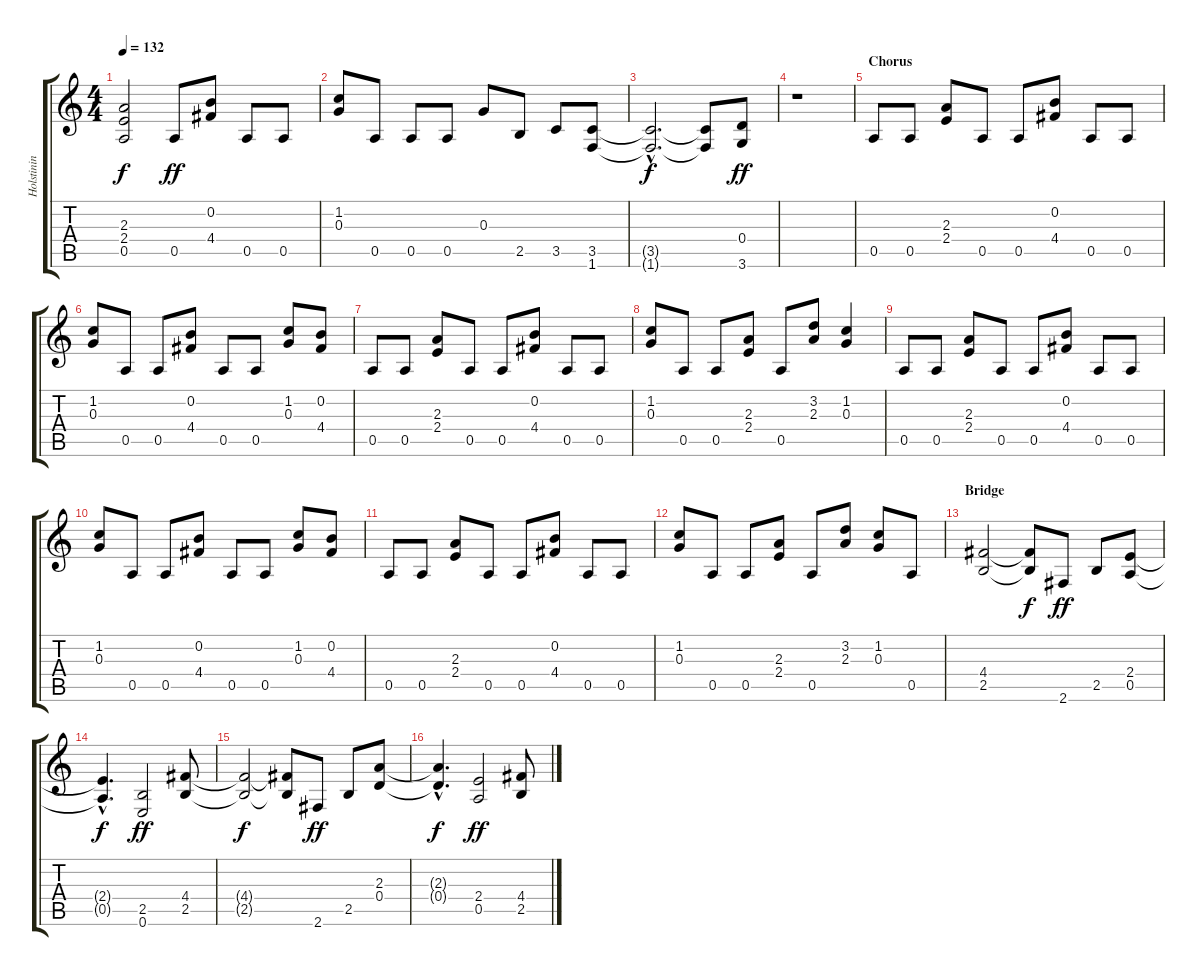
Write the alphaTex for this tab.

\track ("Holstinin" "Holstinin") {instrument distortionguitar}
\staff {score tabs}
\tuning (E4 B3 G3 D3 A2 E2) {hide}
\ts (4 4)
\tempo 132
\clef g2
\ks c
(2.3{t} 2.4{t} 0.5{t}).2{dy f} 0.5.8{dy ff} (0.2 4.4).8 0.5.8 0.5.8 |
(1.2 0.3).8 0.5.8 0.5.8 0.5.8 0.3.8 2.5.8 3.5.8 (3.5 1.6).8 |
(3.5{hac t} 1.6{hac t}).2{d dy f} (3.5{t} 1.6{t}).8 (0.4 3.6).8{dy ff} |
r.1 |
\section ("" "Chorus")
0.5.8 0.5.8 (2.3 2.4).8 0.5.8 0.5.8 (0.2 4.4).8 0.5.8 0.5.8 |
(1.2 0.3).8 0.5.8 0.5.8 (0.2 4.4).8 0.5.8 0.5.8 (1.2 0.3).8 (0.2 4.4).8 |
0.5.8 0.5.8 (2.3 2.4).8 0.5.8 0.5.8 (0.2 4.4).8 0.5.8 0.5.8 |
(1.2 0.3).8 0.5.8 0.5.8 (2.3 2.4).8 0.5.8 (3.2 2.3).8 (1.2 0.3).4 |
0.5.8 0.5.8 (2.3 2.4).8 0.5.8 0.5.8 (0.2 4.4).8 0.5.8 0.5.8 |
(1.2 0.3).8 0.5.8 0.5.8 (0.2 4.4).8 0.5.8 0.5.8 (1.2 0.3).8 (0.2 4.4).8 |
0.5.8 0.5.8 (2.3 2.4).8 0.5.8 0.5.8 (0.2 4.4).8 0.5.8 0.5.8 |
(1.2 0.3).8 0.5.8 0.5.8 (2.3 2.4).8 0.5.8 (3.2 2.3).8 (1.2 0.3).8 0.5.8 |
\section ("" "Bridge")
(4.4 2.5).2{volume 14} (4.4{t} 2.5{t}).8{dy f} 2.6.8{dy ff} 2.5.8 (2.4 0.5).8 |
(2.4{hac t} 0.5{hac t}).4{d dy f} (2.5 0.6).2{dy ff} (4.4 2.5).8 |
(4.4{t} 2.5{t}).2{dy f} (4.4{t} 2.5{t}).8 2.6.8{dy ff} 2.5.8 (2.3 0.4).8 |
(2.3{hac t} 0.4{hac t}).4{d dy f} (2.4 0.5).2{dy ff} (4.4 2.5).8
